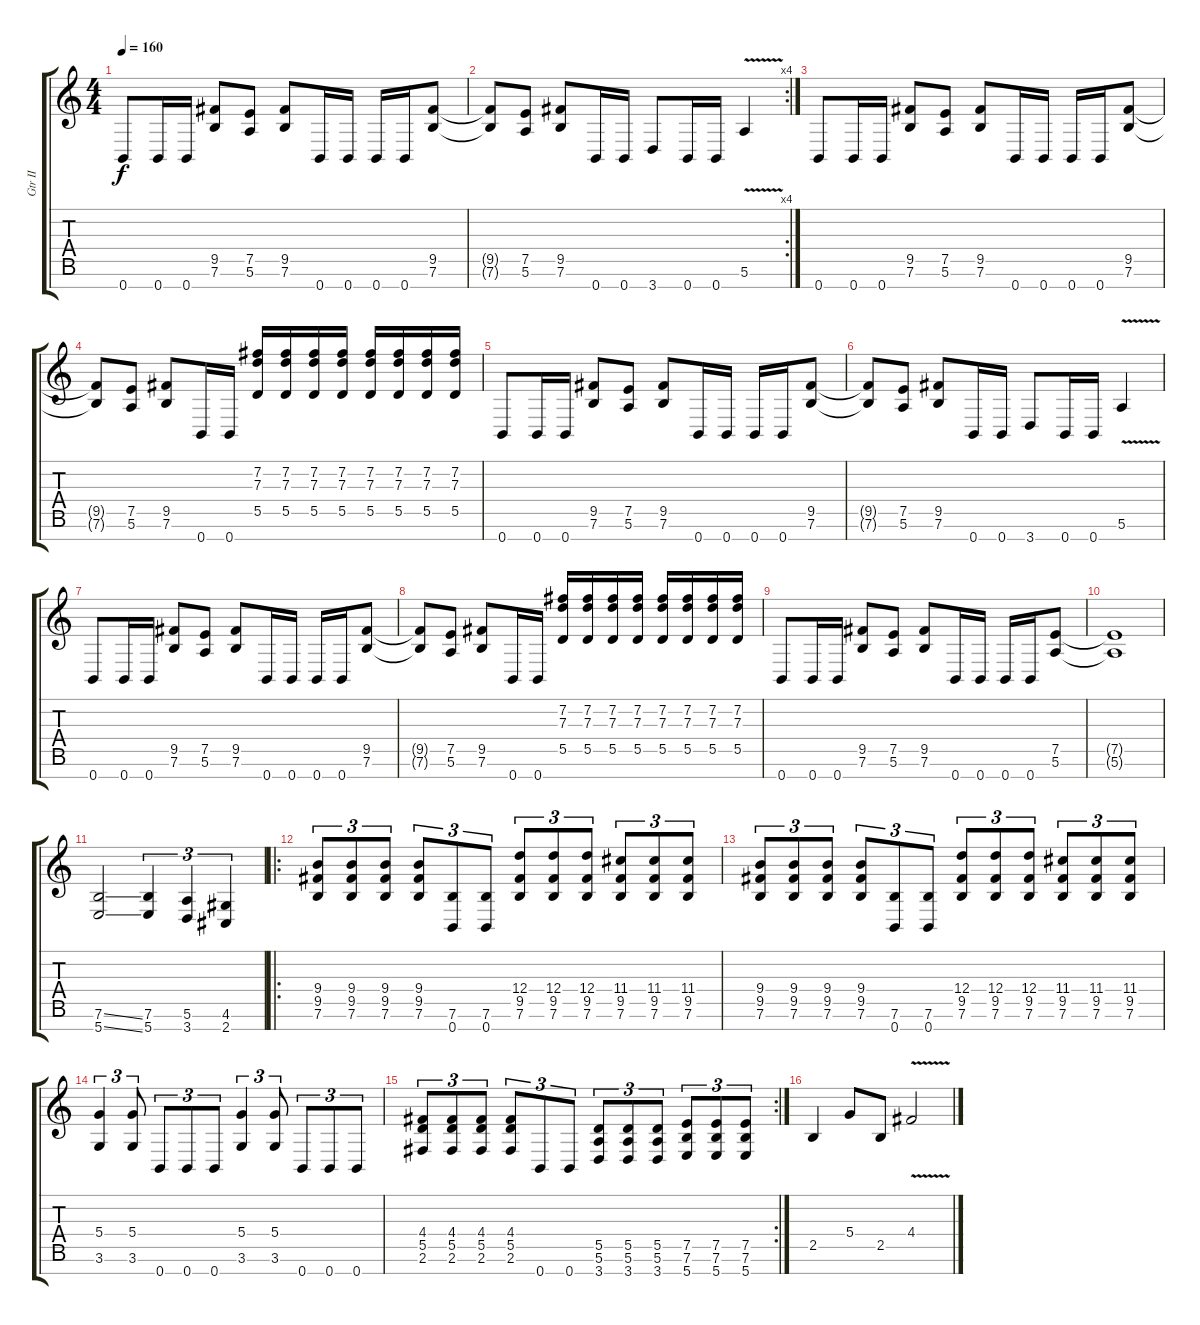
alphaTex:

\track ("Gtr II" "Gtr II") {instrument overdrivenguitar}
\staff {score tabs}
\tuning (E4 B3 G3 D3 A2 E2 B1) {hide}
\ts (4 4)
\tempo 160
\clef g2
\ks c
0.7.8{dy f} 0.7.16 0.7.16 (9.5 7.6).8 (7.5 5.6).8 (9.5 7.6).8 0.7.16 0.7.16 0.7.16 0.7.16 (9.5 7.6).8 |
\rc 4
(9.5{t} 7.6{t}).8 (7.5 5.6).8 (9.5 7.6).8 0.7.16 0.7.16 3.7.8 0.7.16 0.7.16 5.6{v}.4 |
0.7.8 0.7.16 0.7.16 (9.5 7.6).8 (7.5 5.6).8 (9.5 7.6).8 0.7.16 0.7.16 0.7.16 0.7.16 (9.5 7.6).8 |
(9.5{t} 7.6{t}).8 (7.5 5.6).8 (9.5 7.6).8 0.7.16 0.7.16 (7.2 7.3 5.5).16 (7.2 7.3 5.5).16 (7.2 7.3 5.5).16 (7.2 7.3 5.5).16 (7.2 7.3 5.5).16 (7.2 7.3 5.5).16 (7.2 7.3 5.5).16 (7.2 7.3 5.5).16 |
0.7.8 0.7.16 0.7.16 (9.5 7.6).8 (7.5 5.6).8 (9.5 7.6).8 0.7.16 0.7.16 0.7.16 0.7.16 (9.5 7.6).8 |
(9.5{t} 7.6{t}).8 (7.5 5.6).8 (9.5 7.6).8 0.7.16 0.7.16 3.7.8 0.7.16 0.7.16 5.6{v}.4 |
0.7.8 0.7.16 0.7.16 (9.5 7.6).8 (7.5 5.6).8 (9.5 7.6).8 0.7.16 0.7.16 0.7.16 0.7.16 (9.5 7.6).8 |
(9.5{t} 7.6{t}).8 (7.5 5.6).8 (9.5 7.6).8 0.7.16 0.7.16 (7.2 7.3 5.5).16 (7.2 7.3 5.5).16 (7.2 7.3 5.5).16 (7.2 7.3 5.5).16 (7.2 7.3 5.5).16 (7.2 7.3 5.5).16 (7.2 7.3 5.5).16 (7.2 7.3 5.5).16 |
0.7.8 0.7.16 0.7.16 (9.5 7.6).8 (7.5 5.6).8 (9.5 7.6).8 0.7.16 0.7.16 0.7.16 0.7.16 (7.5 5.6).8 |
(7.5{t} 5.6{t}).1 |
(7.6{ss} 5.7{ss}).2 (7.6 5.7).4{tu (3 2)} (5.6 3.7).4{tu (3 2)} (4.6 2.7).4{tu (3 2)} |
\ro
(9.4 9.5 7.6).8{tu (3 2)} (9.4 9.5 7.6).8{tu (3 2)} (9.4 9.5 7.6).8{tu (3 2)} (9.4 9.5 7.6).8{tu (3 2)} (7.6 0.7).8{tu (3 2)} (7.6 0.7).8{tu (3 2)} (12.4 9.5 7.6).8{tu (3 2)} (12.4 9.5 7.6).8{tu (3 2)} (12.4 9.5 7.6).8{tu (3 2)} (11.4 9.5 7.6).8{tu (3 2)} (11.4 9.5 7.6).8{tu (3 2)} (11.4 9.5 7.6).8{tu (3 2)} |
(9.4 9.5 7.6).8{tu (3 2)} (9.4 9.5 7.6).8{tu (3 2)} (9.4 9.5 7.6).8{tu (3 2)} (9.4 9.5 7.6).8{tu (3 2)} (7.6 0.7).8{tu (3 2)} (7.6 0.7).8{tu (3 2)} (12.4 9.5 7.6).8{tu (3 2)} (12.4 9.5 7.6).8{tu (3 2)} (12.4 9.5 7.6).8{tu (3 2)} (11.4 9.5 7.6).8{tu (3 2)} (11.4 9.5 7.6).8{tu (3 2)} (11.4 9.5 7.6).8{tu (3 2)} |
(5.4 3.6).4{tu (3 2)} (5.4 3.6).8{tu (3 2)} 0.7.8{tu (3 2)} 0.7.8{tu (3 2)} 0.7.8{tu (3 2)} (5.4 3.6).4{tu (3 2)} (5.4 3.6).8{tu (3 2)} 0.7.8{tu (3 2)} 0.7.8{tu (3 2)} 0.7.8{tu (3 2)} |
\rc 2
(4.4 5.5 2.6).8{tu (3 2)} (4.4 5.5 2.6).8{tu (3 2)} (4.4 5.5 2.6).8{tu (3 2)} (4.4 5.5 2.6).8{tu (3 2)} 0.7.8{tu (3 2)} 0.7.8{tu (3 2)} (5.5 5.6 3.7).8{tu (3 2)} (5.5 5.6 3.7).8{tu (3 2)} (5.5 5.6 3.7).8{tu (3 2)} (7.5 7.6 5.7).8{tu (3 2)} (7.5 7.6 5.7).8{tu (3 2)} (7.5 7.6 5.7).8{tu (3 2)} |
2.5.4 5.4.8 2.5.8 4.4{v}.2
